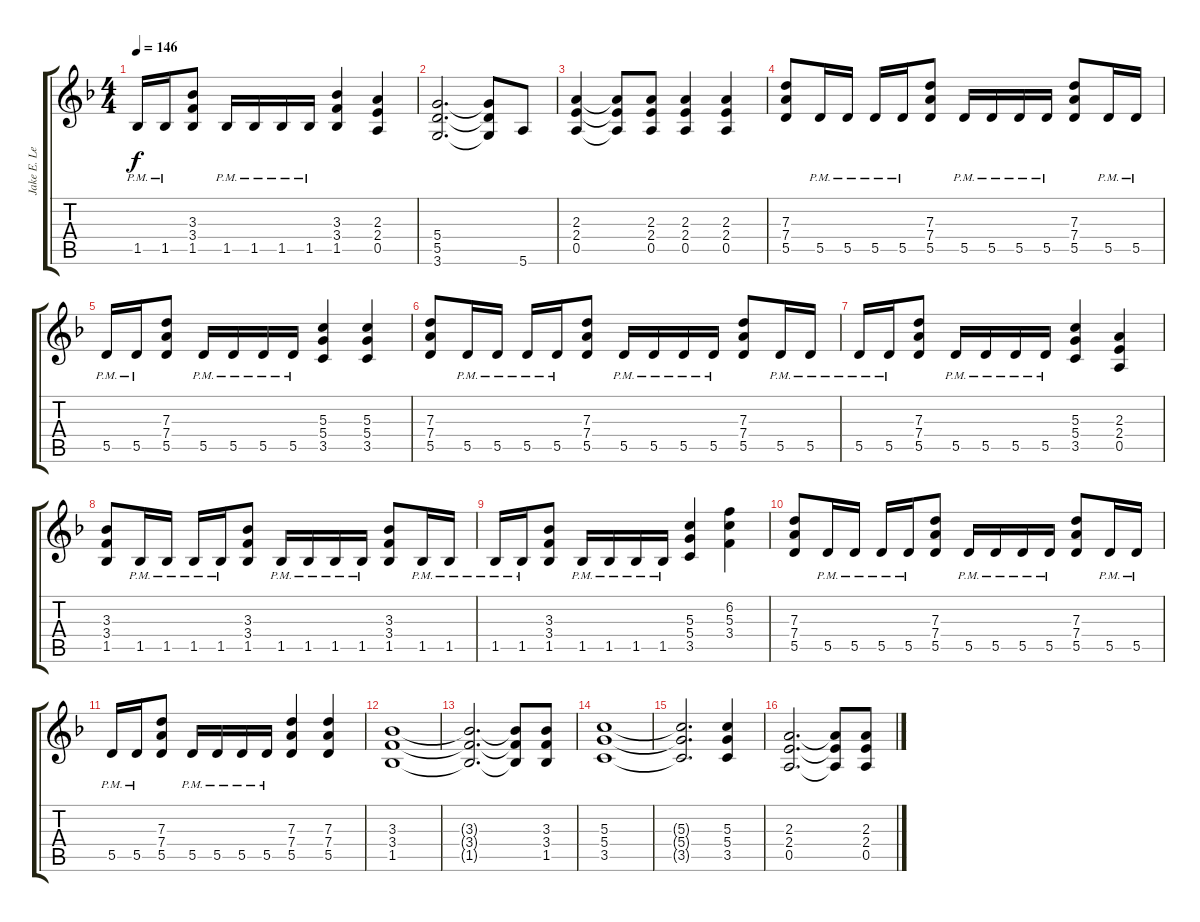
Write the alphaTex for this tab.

\track ("Jake E. Lee Rhythm Guitar 2" "Jake E. Le") {instrument overdrivenguitar}
\staff {score tabs}
\tuning (E4 B3 G3 D3 A2 E2) {hide}
\ts (4 4)
\tempo 146
\clef g2
\ks dminor
1.5{pm}.16{dy f} 1.5{pm}.16 (3.3 3.4 1.5).8 1.5{pm}.16 1.5{pm}.16 1.5{pm}.16 1.5{pm}.16 (3.3 3.4 1.5).4 (2.3 2.4 0.5).4 |
(5.4 5.5 3.6).2{d} (5.4{t} 5.5{t} 3.6{t}).8 5.6.8 |
(2.3 2.4 0.5).4 (2.3{t} 2.4{t} 0.5{t}).8 (2.3 2.4 0.5).8 (2.3 2.4 0.5).4 (2.3 2.4 0.5).4 |
(7.3 7.4 5.5).8 5.5{pm}.16 5.5{pm}.16 5.5{pm}.16 5.5{pm}.16 (7.3 7.4 5.5).8 5.5{pm}.16 5.5{pm}.16 5.5{pm}.16 5.5{pm}.16 (7.3 7.4 5.5).8 5.5{pm}.16 5.5{pm}.16 |
5.5{pm}.16 5.5{pm}.16 (7.3 7.4 5.5).8 5.5{pm}.16 5.5{pm}.16 5.5{pm}.16 5.5{pm}.16 (5.3 5.4 3.5).4 (5.3 5.4 3.5).4 |
(7.3 7.4 5.5).8 5.5{pm}.16 5.5{pm}.16 5.5{pm}.16 5.5{pm}.16 (7.3 7.4 5.5).8 5.5{pm}.16 5.5{pm}.16 5.5{pm}.16 5.5{pm}.16 (7.3 7.4 5.5).8 5.5{pm}.16 5.5{pm}.16 |
5.5{pm}.16 5.5{pm}.16 (7.3 7.4 5.5).8 5.5{pm}.16 5.5{pm}.16 5.5{pm}.16 5.5{pm}.16 (5.3 5.4 3.5).4 (2.3 2.4 0.5).4 |
(3.3 3.4 1.5).8 1.5{pm}.16 1.5{pm}.16 1.5{pm}.16 1.5{pm}.16 (3.3 3.4 1.5).8 1.5{pm}.16 1.5{pm}.16 1.5{pm}.16 1.5{pm}.16 (3.3 3.4 1.5).8 1.5{pm}.16 1.5{pm}.16 |
1.5{pm}.16 1.5{pm}.16 (3.3 3.4 1.5).8 1.5{pm}.16 1.5{pm}.16 1.5{pm}.16 1.5{pm}.16 (5.3 5.4 3.5).4 (6.2 5.3 3.4).4 |
(7.3 7.4 5.5).8 5.5{pm}.16 5.5{pm}.16 5.5{pm}.16 5.5{pm}.16 (7.3 7.4 5.5).8 5.5{pm}.16 5.5{pm}.16 5.5{pm}.16 5.5{pm}.16 (7.3 7.4 5.5).8 5.5{pm}.16 5.5{pm}.16 |
5.5{pm}.16 5.5{pm}.16 (7.3 7.4 5.5).8 5.5{pm}.16 5.5{pm}.16 5.5{pm}.16 5.5{pm}.16 (7.3 7.4 5.5).4 (7.3 7.4 5.5).4 |
(3.3 3.4 1.5).1 |
(3.3{t} 3.4{t} 1.5{t}).2{d} (3.3{t} 3.4{t} 1.5{t}).8 (3.3 3.4 1.5).8 |
(5.3 5.4 3.5).1 |
(5.3{t} 5.4{t} 3.5{t}).2{d} (5.3 5.4 3.5).4 |
(2.3 2.4 0.5).2{d} (2.3{t} 2.4{t} 0.5{t}).8 (2.3 2.4 0.5).8
